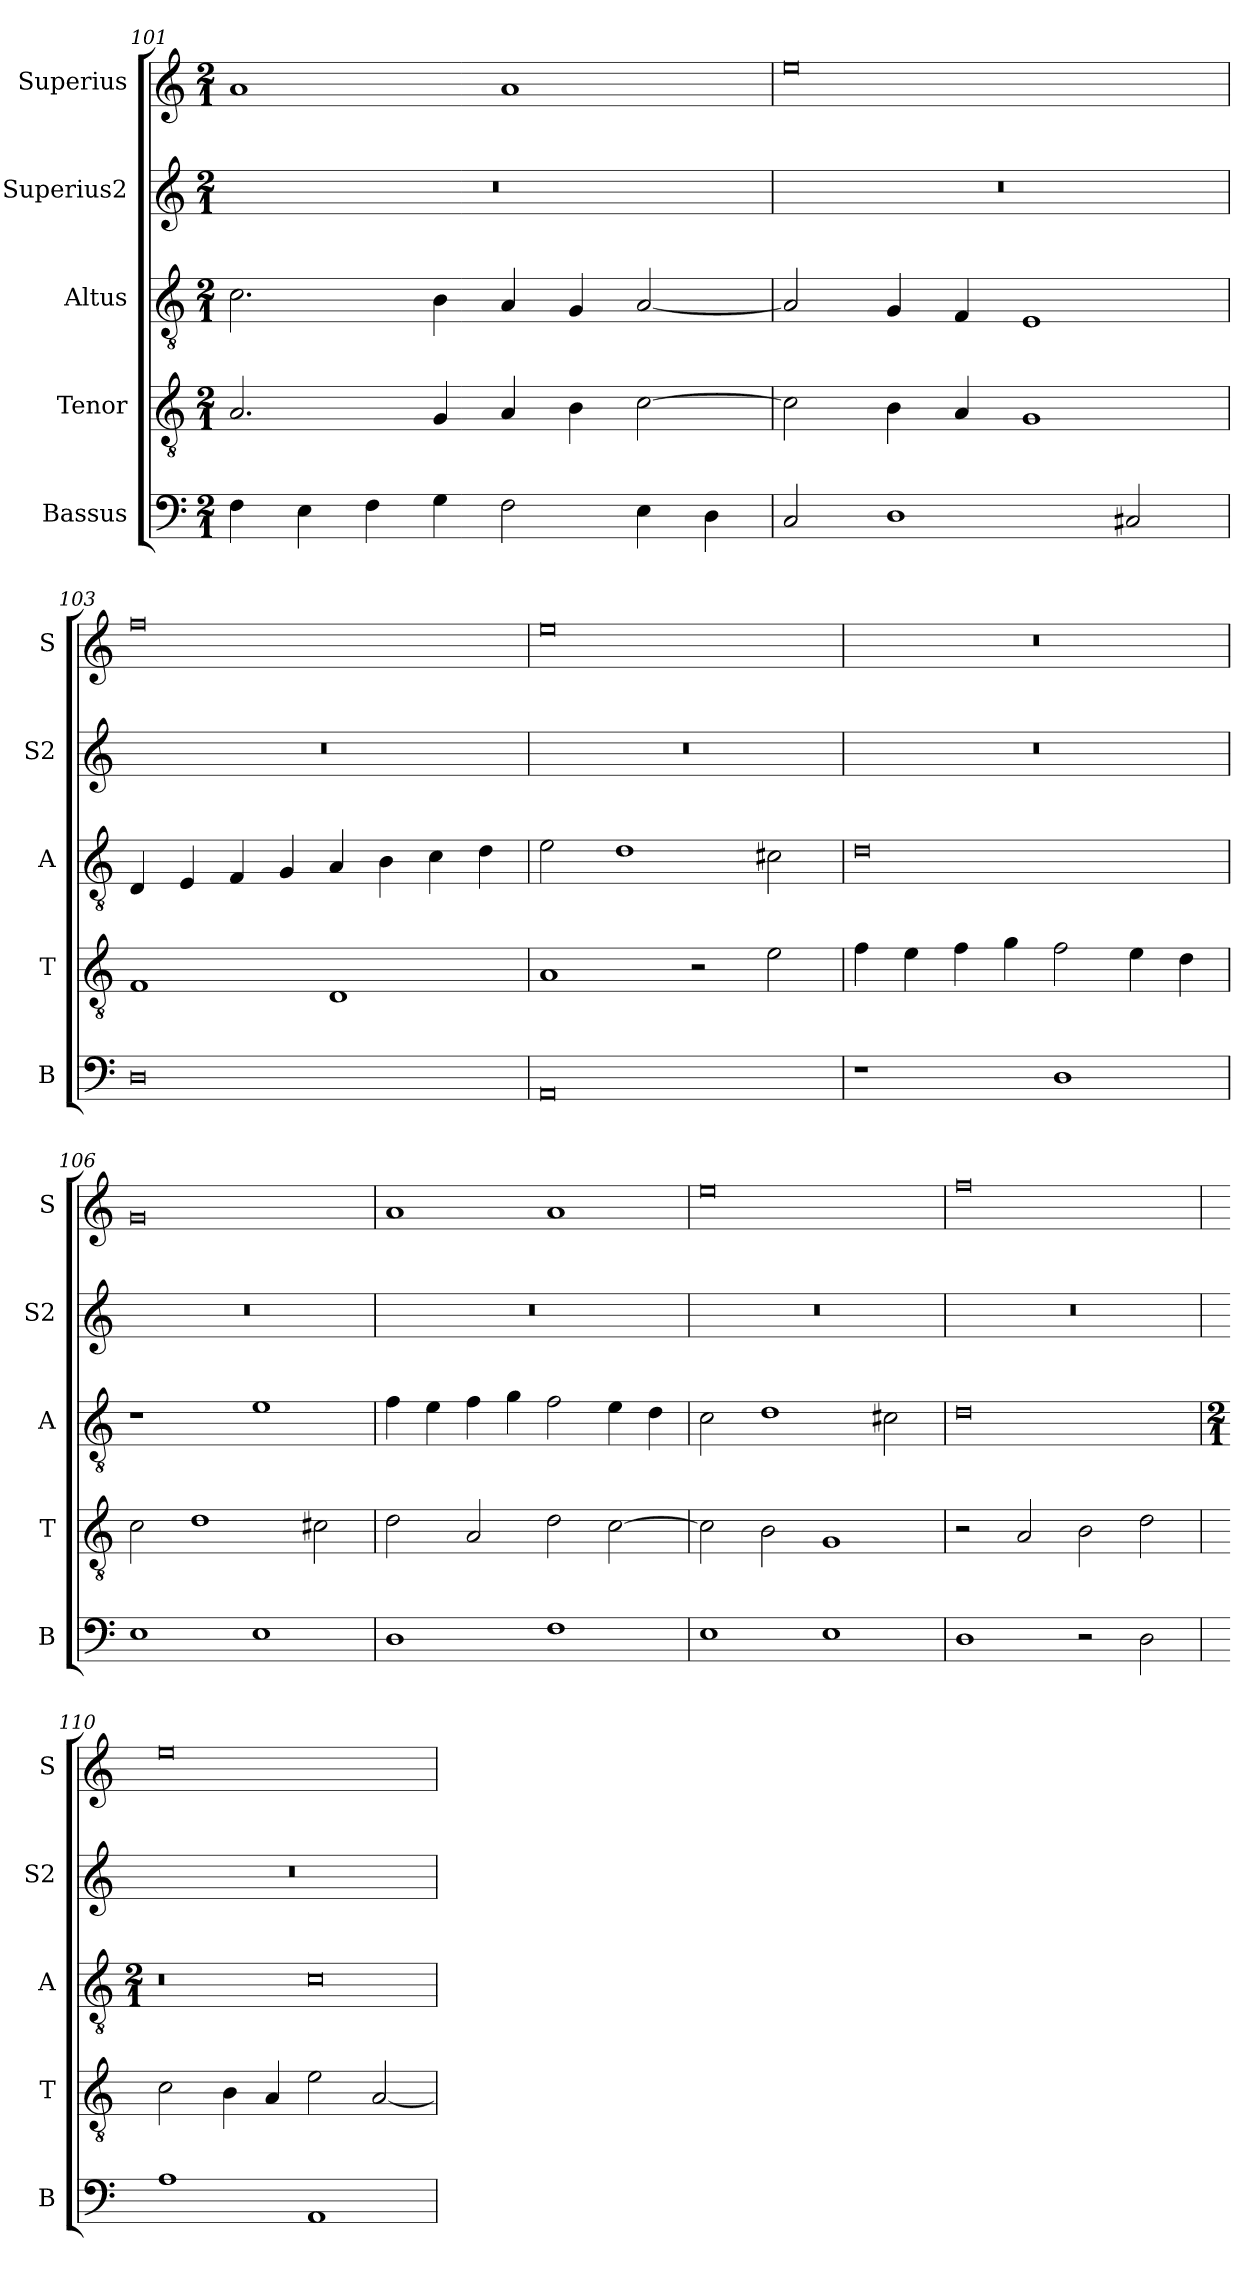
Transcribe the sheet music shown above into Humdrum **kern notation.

**kern	**kern	**kern	**kern	**kern
*part5	*part4	*part3	*part2	*part1
*staff5	*staff4	*staff3	*staff2	*staff1
*I"Bassus	*I"Tenor	*I"Altus	*I"Superius2	*I"Superius
*I'B	*I'T	*I'A	*I'S2	*I'S
*clefF4	*clefGv2	*clefGv2	*clefG2	*clefG2
*k[]	*k[]	*k[]	*k[]	*k[]
*M2/1	*M2/1	*M2/1	*M2/1	*M2/1
=101	=101	=101	=101	=101
4F\	2.A/	2.c\	0r	1a
4E\	.	.	.	.
4F\	.	.	.	.
4G\	4G/	4B\	.	.
2F\	4A/	4A/	.	1a
.	4B\	4G/	.	.
4E\	[2c\	[2A/	.	.
4D\	.	.	.	.
=102	=102	=102	=102	=102
2C/	2c\]	2A/]	0r	0ee
1D	4B\	4G/	.	.
.	4A/	4F/	.	.
.	1G	1E	.	.
2C#X/	.	.	.	.
=103	=103	=103	=103	=103
0D	1F	4D/	0r	0ff
.	.	4E/	.	.
.	.	4F/	.	.
.	.	4G/	.	.
.	1D	4A/	.	.
.	.	4B\	.	.
.	.	4c\	.	.
.	.	4d\	.	.
=104	=104	=104	=104	=104
0AA	1A	2e\	0r	0ee
.	.	1d	.	.
.	2r	.	.	.
.	2e\	2c#X\	.	.
=105	=105	=105	=105	=105
1r	4f\	0d	0r	0r
.	4e\	.	.	.
.	4f\	.	.	.
.	4g\	.	.	.
1D	2f\	.	.	.
.	4e\	.	.	.
.	4d\	.	.	.
=106	=106	=106	=106	=106
1E	2c\	1r	0r	0g
.	1d	.	.	.
1E	.	1e	.	.
.	2c#X\	.	.	.
=107	=107	=107	=107	=107
1D	2d\	4f\	0r	1a
.	.	4e\	.	.
.	2A/	4f\	.	.
.	.	4g\	.	.
1F	2d\	2f\	.	1a
.	[2c\	4e\	.	.
.	.	4d\	.	.
=108	=108	=108	=108	=108
1E	2c\]	2c\	0r	0ee
.	2B\	1d	.	.
1E	1G	.	.	.
.	.	2c#X\	.	.
=109	=109	=109	=109	=109
1D	2r	0d	0r	0ff
.	2A/	.	.	.
2r	2B\	.	.	.
2D\	2d\	.	.	.
=110	=110	=110	=110	=110
*	*	*M2/1	*	*
!	!	!LO:N:vis=0	!	!
1A	2c\	1r	0r	0ee
.	4B\	.	.	.
.	4A/	.	.	.
!	!	!LO:N:vis=0	!	!
1AA	2e\	1c	.	.
.	[2A/	.	.	.
=	=	=	=	=
*-	*-	*-	*-	*-
